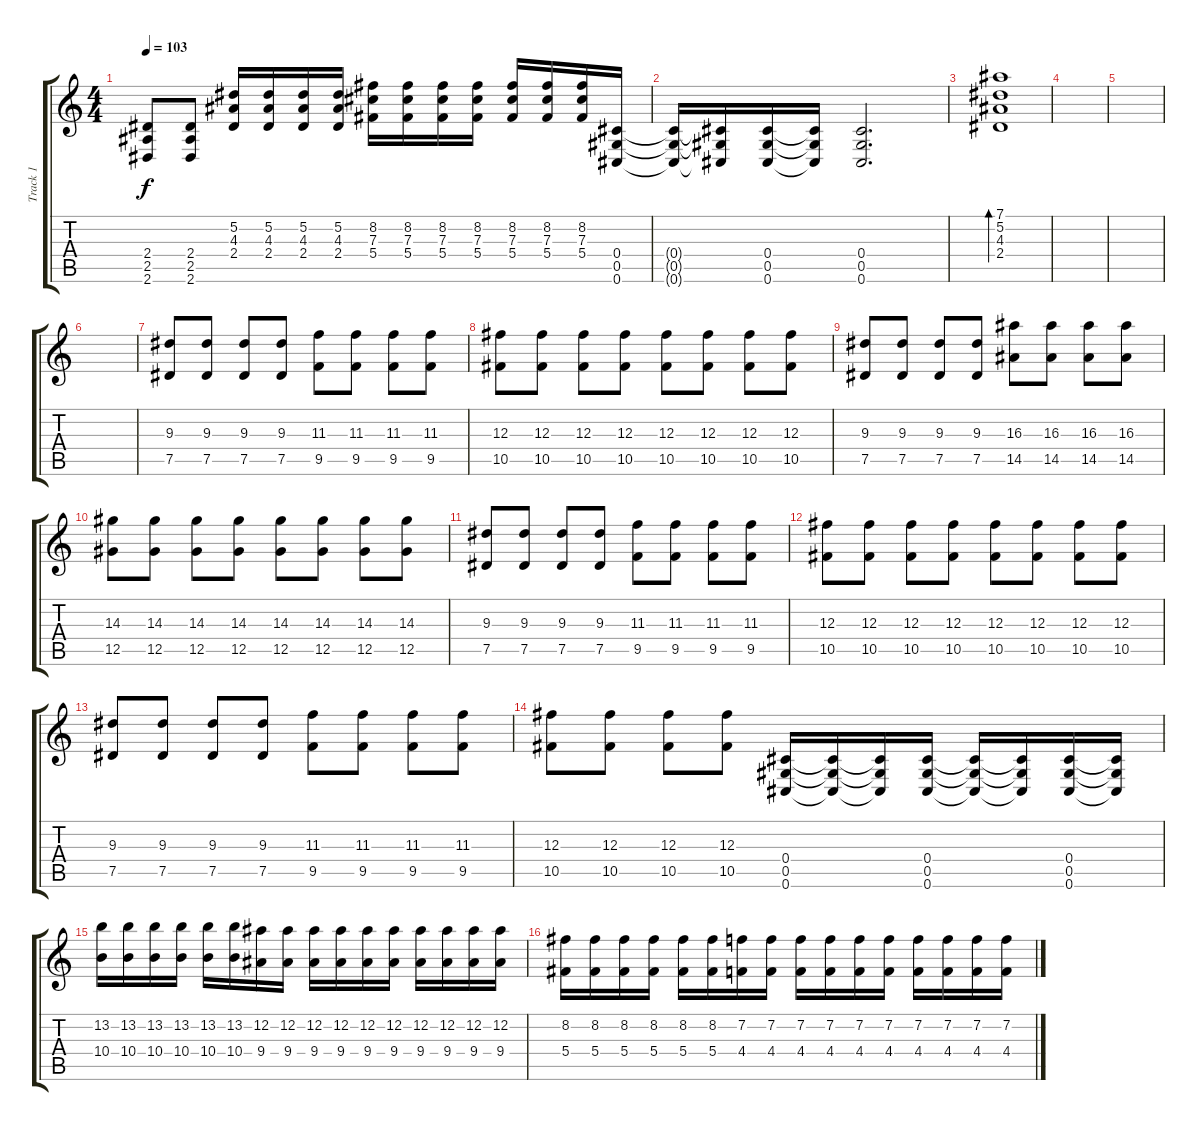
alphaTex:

\track ("Track 1" "Track 1") {instrument distortionguitar}
\staff {score tabs}
\tuning (Eb4 Bb3 Gb3 Db3 Ab2 Db2) {hide}
\ts (4 4)
\tempo 103
\clef g2
\ks c
(2.4{t} 2.5{t} 2.6{t}).8{dy f} (2.4 2.5 2.6).8 (5.2 4.3 2.4).16 (5.2 4.3 2.4).16 (5.2 4.3 2.4).16 (5.2 4.3 2.4).16 (8.2 7.3 5.4).16 (8.2 7.3 5.4).16 (8.2 7.3 5.4).16 (8.2 7.3 5.4).16 (8.2 7.3 5.4).16 (8.2 7.3 5.4).16 (8.2 7.3 5.4).16 (0.4 0.5 0.6).16 |
(0.4{t} 0.5{t} 0.6{t}).16 (0.4{t} 0.5{t} 0.6{t}).16 (0.4 0.5 0.6).16 (0.4{t} 0.5{t} 0.6{t}).16 (0.4 0.5 0.6).2{d} |
(7.1 5.2 4.3 2.4).1{bd 120 instrument electricguitarjazz} |
|
|
|
(9.3 7.5).8{instrument distortionguitar} (9.3 7.5).8 (9.3 7.5).8 (9.3 7.5).8 (11.3 9.5).8 (11.3 9.5).8 (11.3 9.5).8 (11.3 9.5).8 |
(12.3 10.5).8 (12.3 10.5).8 (12.3 10.5).8 (12.3 10.5).8 (12.3 10.5).8 (12.3 10.5).8 (12.3 10.5).8 (12.3 10.5).8 |
(9.3 7.5).8 (9.3 7.5).8 (9.3 7.5).8 (9.3 7.5).8 (16.3 14.5).8 (16.3 14.5).8 (16.3 14.5).8 (16.3 14.5).8 |
(14.3 12.5).8 (14.3 12.5).8 (14.3 12.5).8 (14.3 12.5).8 (14.3 12.5).8 (14.3 12.5).8 (14.3 12.5).8 (14.3 12.5).8 |
(9.3 7.5).8 (9.3 7.5).8 (9.3 7.5).8 (9.3 7.5).8 (11.3 9.5).8 (11.3 9.5).8 (11.3 9.5).8 (11.3 9.5).8 |
(12.3 10.5).8 (12.3 10.5).8 (12.3 10.5).8 (12.3 10.5).8 (12.3 10.5).8 (12.3 10.5).8 (12.3 10.5).8 (12.3 10.5).8 |
(9.3 7.5).8 (9.3 7.5).8 (9.3 7.5).8 (9.3 7.5).8 (11.3 9.5).8 (11.3 9.5).8 (11.3 9.5).8 (11.3 9.5).8 |
(12.3 10.5).8 (12.3 10.5).8 (12.3 10.5).8 (12.3 10.5).8 (0.4 0.5 0.6).16 (0.4{t} 0.5{t} 0.6{t}).16 (0.4{t} 0.5{t} 0.6{t}).16 (0.4 0.5 0.6).16 (0.4{t} 0.5{t} 0.6{t}).16 (0.4{t} 0.5{t} 0.6{t}).16 (0.4 0.5 0.6).16 (0.4{t} 0.5{t} 0.6{t}).16 |
(13.2 10.4).16 (13.2 10.4).16 (13.2 10.4).16 (13.2 10.4).16 (13.2 10.4).16 (13.2 10.4).16 (12.2 9.4).16 (12.2 9.4).16 (12.2 9.4).16 (12.2 9.4).16 (12.2 9.4).16 (12.2 9.4).16 (12.2 9.4).16 (12.2 9.4).16 (12.2 9.4).16 (12.2 9.4).16 |
(8.2 5.4).16 (8.2 5.4).16 (8.2 5.4).16 (8.2 5.4).16 (8.2 5.4).16 (8.2 5.4).16 (7.2 4.4).16 (7.2 4.4).16 (7.2 4.4).16 (7.2 4.4).16 (7.2 4.4).16 (7.2 4.4).16 (7.2 4.4).16 (7.2 4.4).16 (7.2 4.4).16 (7.2 4.4).16
